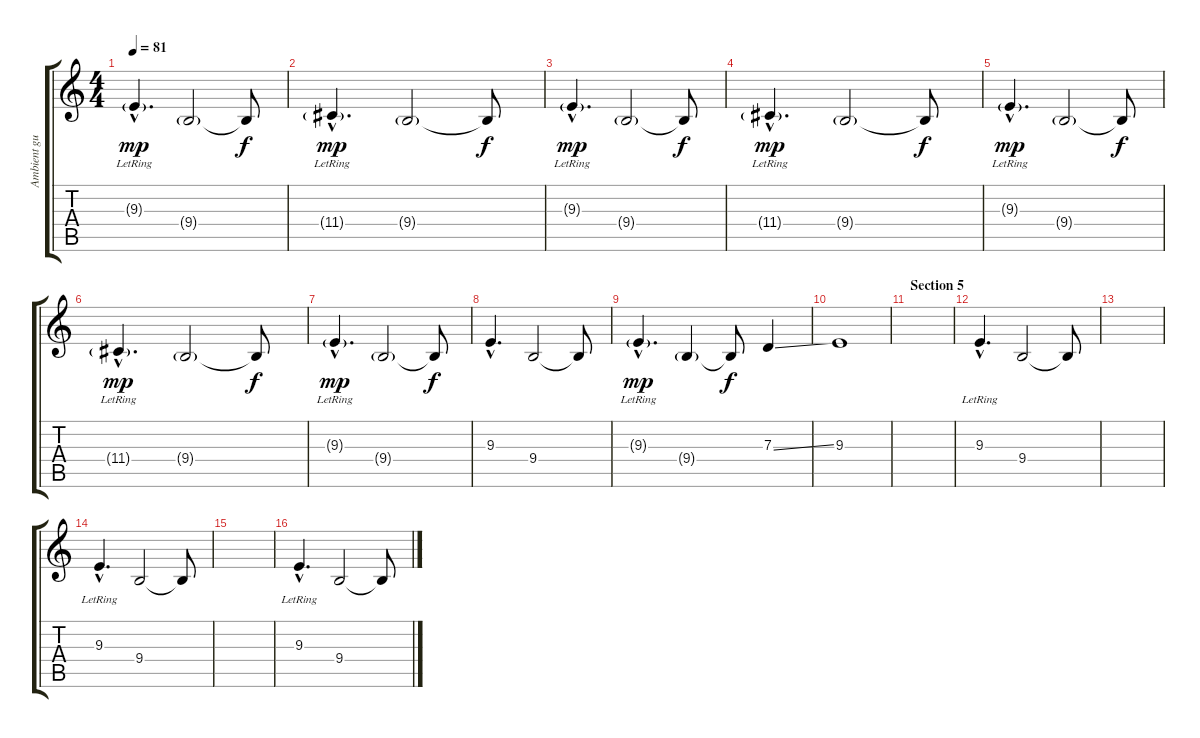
\track ("Ambient guitar 2" "Ambient gu") {instrument pad5bowed}
\staff {score tabs}
\tuning (E4 B3 G3 D3 A2 D2) {hide}
\ts (4 4)
\tempo 81
\clef g2
\ks c
9.3{g hac lr}.4{d dy mp} 9.4{g}.2 9.4{t}.8{dy f} |
11.4{g hac lr}.4{d dy mp} 9.4{g}.2 9.4{t}.8{dy f} |
9.3{g hac lr}.4{d dy mp} 9.4{g}.2 9.4{t}.8{dy f} |
11.4{g hac lr}.4{d dy mp} 9.4{g}.2 9.4{t}.8{dy f} |
9.3{g hac lr}.4{d dy mp} 9.4{g}.2 9.4{t}.8{dy f} |
11.4{g hac lr}.4{d dy mp} 9.4{g}.2 9.4{t}.8{dy f} |
9.3{g hac lr}.4{d dy mp} 9.4{g}.2 9.4{t}.8{dy f} |
9.3{hac}.4{d} 9.4.2 9.4{t}.8 |
9.3{g hac lr}.4{d dy mp} 9.4{g}.4 9.4{t}.8{dy f} 7.3{ss}.4 |
9.3.1 |
\section ("" "Section 5")
|
9.3{hac lr}.4{d} 9.4.2 9.4{t}.8 |
|
9.3{hac lr}.4{d} 9.4.2 9.4{t}.8 |
|
9.3{hac lr}.4{d} 9.4.2 9.4{t}.8
